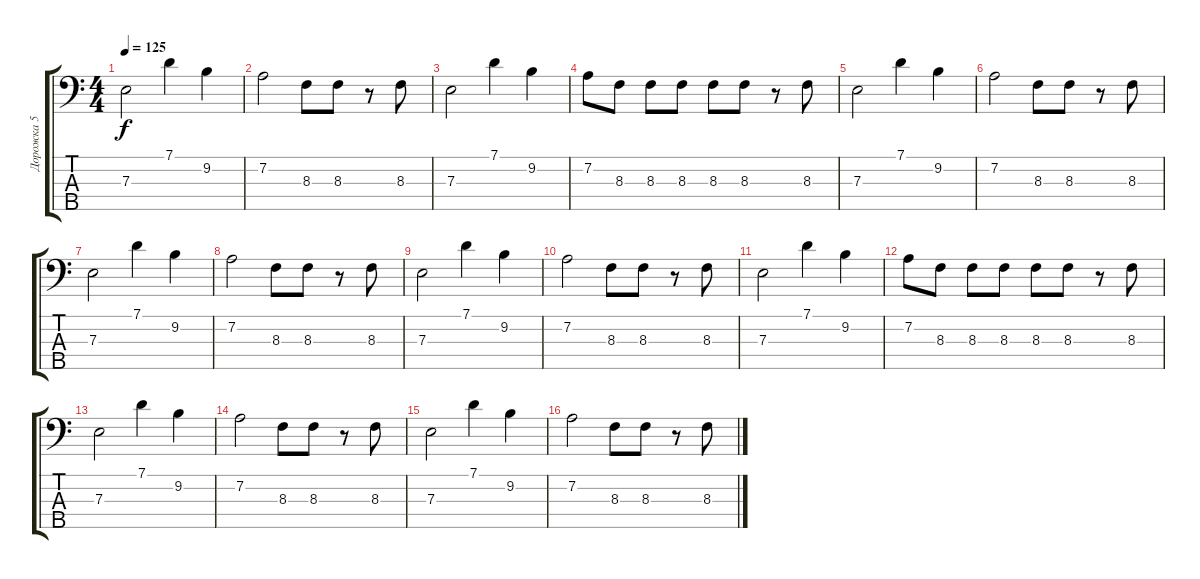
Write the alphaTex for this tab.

\track ("Дорожка 5" "Дорожка 5") {instrument electricbasspick}
\staff {score tabs}
\tuning (G2 D2 A1 E1 B0) {hide}
\ts (4 4)
\tempo 125
\clef f4
\ks c
7.3.2{dy f} 7.1.4 9.2.4 |
7.2.2 8.3.8 8.3.8 r.8 8.3.8 |
7.3.2 7.1.4 9.2.4 |
7.2.8 8.3.8 8.3.8 8.3.8 8.3.8 8.3.8 r.8 8.3.8 |
7.3.2 7.1.4 9.2.4 |
7.2.2 8.3.8 8.3.8 r.8 8.3.8 |
7.3.2 7.1.4 9.2.4 |
7.2.2 8.3.8 8.3.8 r.8 8.3.8 |
7.3.2 7.1.4 9.2.4 |
7.2.2 8.3.8 8.3.8 r.8 8.3.8 |
7.3.2 7.1.4 9.2.4 |
7.2.8 8.3.8 8.3.8 8.3.8 8.3.8 8.3.8 r.8 8.3.8 |
7.3.2 7.1.4 9.2.4 |
7.2.2 8.3.8 8.3.8 r.8 8.3.8 |
7.3.2 7.1.4 9.2.4 |
7.2.2 8.3.8 8.3.8 r.8 8.3.8
